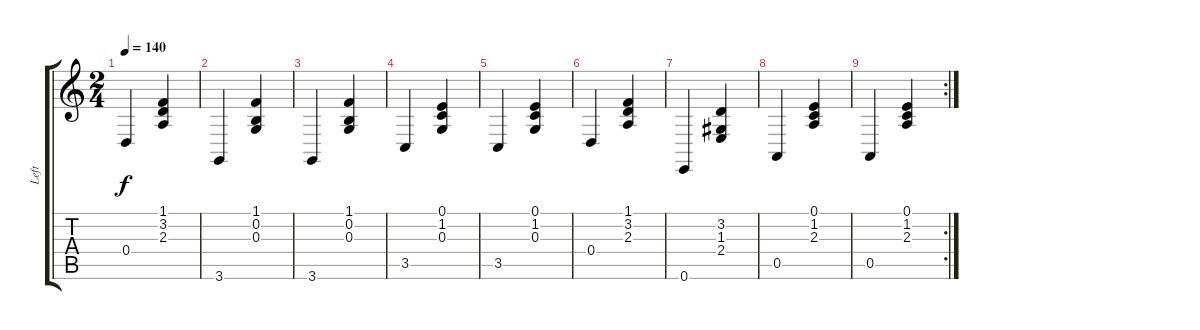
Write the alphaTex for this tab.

\track ("Left" "Left") {instrument brightacousticpiano}
\staff {score tabs}
\tuning (E4 B3 G3 D3 A2 E2) {hide}
\ts (2 4)
\tempo 140
\clef g2
\ks c
0.4.4{dy f} (1.1 3.2 2.3).4 |
3.6.4 (1.1 0.2 0.3).4 |
3.6.4 (1.1 0.2 0.3).4 |
3.5.4 (0.1 1.2 0.3).4 |
3.5.4 (0.1 1.2 0.3).4 |
0.4.4 (1.1 3.2 2.3).4 |
0.6.4 (3.2 1.3 2.4).4 |
0.5.4 (0.1 1.2 2.3).4 |
\rc 2
0.5.4 (0.1 1.2 2.3).4
